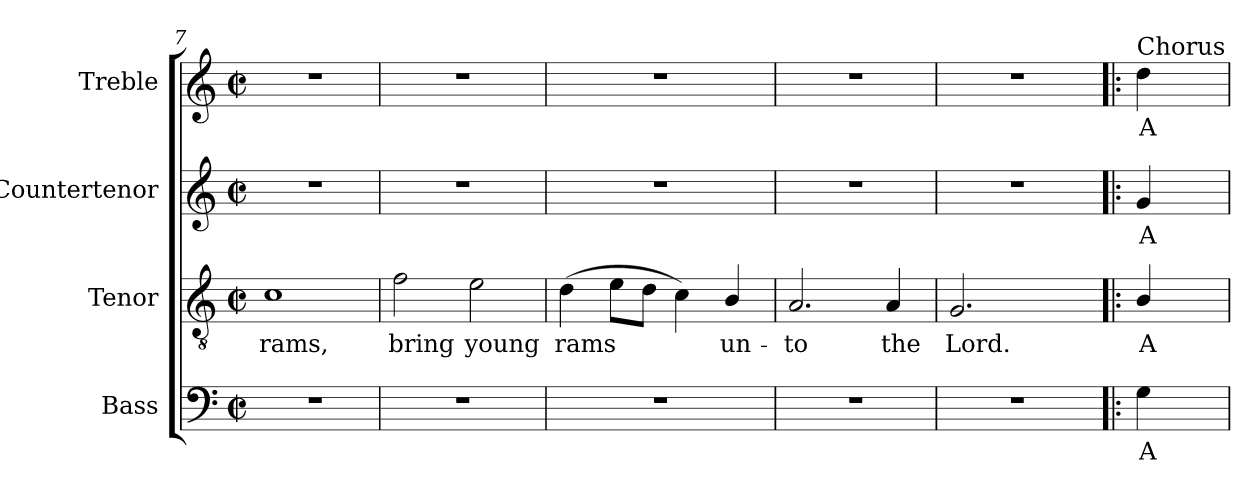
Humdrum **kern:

**kern	**text	**kern	**text	**kern	**text	**kern	**text
*part4	*part4	*part3	*part3	*part2	*part2	*part1	*part1
*staff4	*staff4	*staff3	*staff3	*staff2	*staff2	*staff1	*staff1
*I"Bass	*	*I"Tenor	*	*I"Countertenor	*	*I"Treble	*
*I'B.	*	*I'T.	*	*I'Ct.	*	*I'Tr.	*
*clefF4	*	*clefGv2	*	*clefG2	*	*clefG2	*
*	*	*ITrd7c12	*	*	*	*	*
*k[]	*	*k[]	*	*k[]	*	*k[]	*
*C:	*	*C:	*	*C:	*	*C:	*
*M2/2	*	*M2/2	*	*M2/2	*	*M2/2	*
*met(c|)	*	*met(c|)	*	*met(c|)	*	*met(c|)	*
=7	=7	=7	=7	=7	=7	=7	=7
!	!	!	!LO:LY:b:color=#000000	!	!	!	!
1r	.	1Ci	rams,	1r	.	1r	.
=8	=8	=8	=8	=8	=8	=8	=8
!	!	!	!LO:LY:b:color=#000000	!	!	!	!
1r	.	2Fi\	bring	1r	.	1r	.
!	!	!	!LO:LY:b:color=#000000	!	!	!	!
.	.	2Ei\	young	.	.	.	.
=9	=9	=9	=9	=9	=9	=9	=9
!	!	!	!LO:LY:b:color=#000000	!	!	!	!
1r	.	(4Di\	rams	1r	.	1r	.
.	.	8Ei\L	.	.	.	.	.
.	.	8Di\J	.	.	.	.	.
.	.	4Ci\)	.	.	.	.	.
!	!	!	!LO:LY:b:color=#000000	!	!	!	!
.	.	4BBi/	un-	.	.	.	.
=10	=10	=10	=10	=10	=10	=10	=10
!	!	!	!LO:LY:b:color=#000000	!	!	!	!
1r	.	2.AAi/	-to	1r	.	1r	.
!	!	!	!LO:LY:b:color=#000000	!	!	!	!
.	.	4AAi/	the	.	.	.	.
=11	=11	=11	=11	=11	=11	=11	=11
!LO:N:vis=1	!	!	!	!	!	!	!
!	!	!	!LO:LY:b:color=#000000	!LO:N:vis=1	!	!LO:N:vis=1	!
1r	.	2.GGi/	Lord.	1r	.	1r	.
.	.	4ryy	.	.	.	.	.
!!LO:LB:g=z
=12!|:	=12!|:	=12!|:	=12!|:	=12!|:	=12!|:	=12!|:	=12!|:
!	!LO:LY:b:color=#000000	!	!	!	!	!	!
!	!	!	!LO:LY:b:color=#000000	!	!	!	!
!	!	!	!	!	!LO:LY:b:color=#000000	!	!
!	!	!	!	!	!	!LO:TX:a:t=Chorus	!
!	!	!	!	!	!	!	!LO:LY:b:color=#000000
4Gi\	A-	4BBi/	A-	4gi/	A-	4ddi\	A-
=	=	=	=	=	=	=	=
*-	*-	*-	*-	*-	*-	*-	*-
